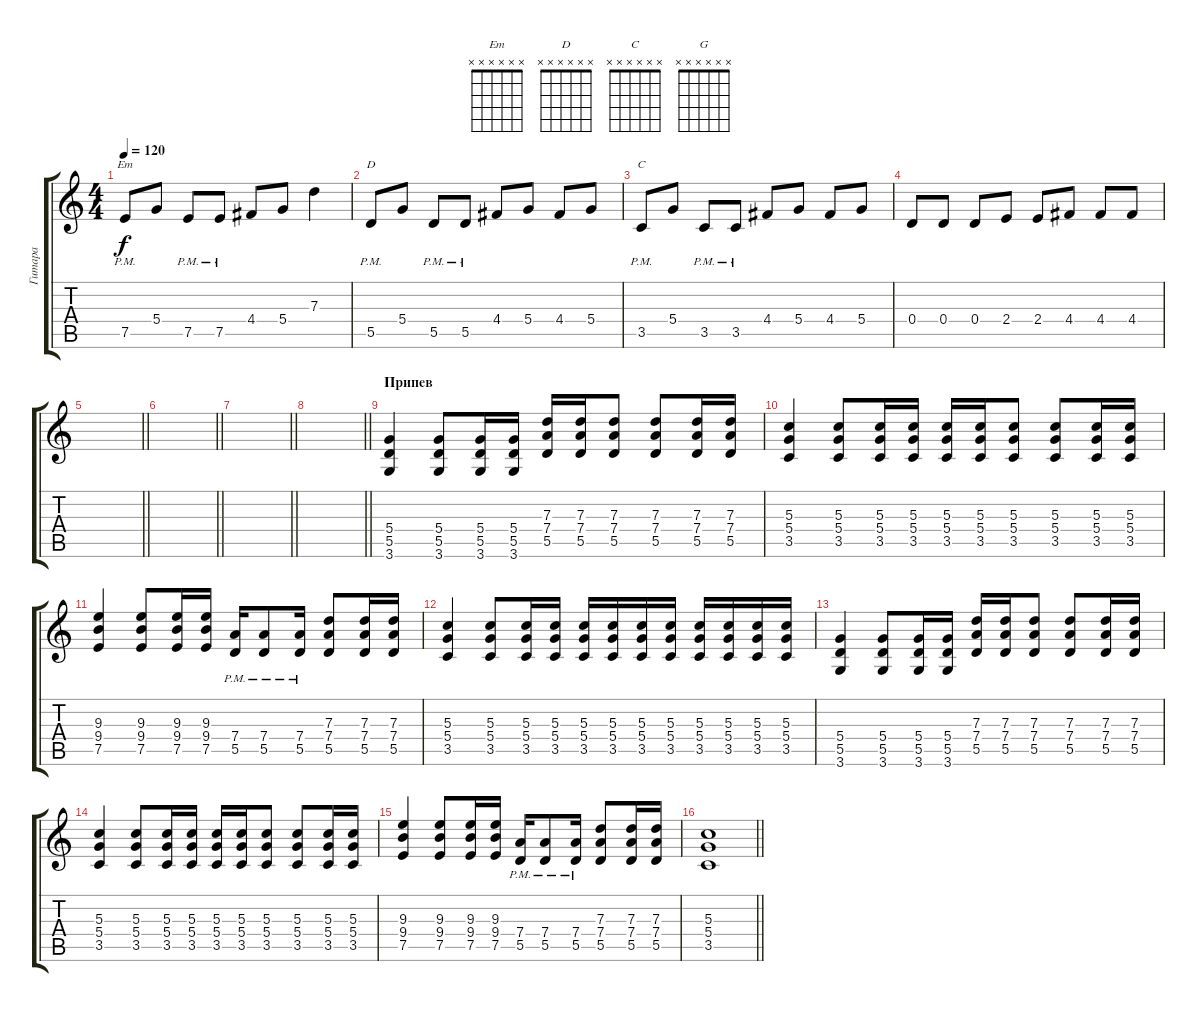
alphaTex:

\track ("Гитара" "Гитара") {instrument overdrivenguitar}
\staff {score tabs}
\tuning (E4 B3 G3 D3 A2 E2) {hide}
\chord ("Em" x x x x x x)
\chord ("D" x x x x x x)
\chord ("C" x x x x x x)
\chord ("G" x x x x x x)
\ts (4 4)
\tempo 120
\clef g2
\ks c
7.5{pm}.8{ch "Em" dy f} 5.4.8 7.5{pm}.8 7.5{pm}.8 4.4.8 5.4.8 7.3.4 |
5.5{pm}.8{ch "D"} 5.4.8 5.5{pm}.8 5.5{pm}.8 4.4.8 5.4.8 4.4.8 5.4.8 |
3.5{pm}.8{ch "C"} 5.4.8 3.5{pm}.8 3.5{pm}.8 4.4.8 5.4.8 4.4.8 5.4.8 |
0.4.8 0.4.8 0.4.8 2.4.8 2.4.8 4.4.8 4.4.8 4.4.8 |
\barLineRight lightlight
|
\barLineRight lightlight
|
\barLineRight lightlight
|
\barLineRight lightlight
|
\section ("" "Припев")
(5.4 5.5 3.6).4 (5.4 5.5 3.6).8 (5.4 5.5 3.6).16 (5.4 5.5 3.6).16 (7.3 7.4 5.5).16 (7.3 7.4 5.5).16 (7.3 7.4 5.5).8 (7.3 7.4 5.5).8 (7.3 7.4 5.5).16 (7.3 7.4 5.5).16 |
(5.3 5.4 3.5).4 (5.3 5.4 3.5).8 (5.3 5.4 3.5).16 (5.3 5.4 3.5).16 (5.3 5.4 3.5).16 (5.3 5.4 3.5).16 (5.3 5.4 3.5).8 (5.3 5.4 3.5).8 (5.3 5.4 3.5).16 (5.3 5.4 3.5).16 |
(9.3 9.4 7.5).4 (9.3 9.4 7.5).8 (9.3 9.4 7.5).16 (9.3 9.4 7.5).16 (7.4{pm} 5.5{pm}).16 (7.4{pm} 5.5{pm}).8 (7.4{pm} 5.5{pm}).16 (7.3 7.4 5.5).8 (7.3 7.4 5.5).16 (7.3 7.4 5.5).16 |
(5.3 5.4 3.5).4 (5.3 5.4 3.5).8 (5.3 5.4 3.5).16 (5.3 5.4 3.5).16 (5.3 5.4 3.5).16 (5.3 5.4 3.5).16 (5.3 5.4 3.5).16 (5.3 5.4 3.5).16 (5.3 5.4 3.5).16 (5.3 5.4 3.5).16 (5.3 5.4 3.5).16 (5.3 5.4 3.5).16 |
(5.4 5.5 3.6).4 (5.4 5.5 3.6).8 (5.4 5.5 3.6).16 (5.4 5.5 3.6).16 (7.3 7.4 5.5).16 (7.3 7.4 5.5).16 (7.3 7.4 5.5).8 (7.3 7.4 5.5).8 (7.3 7.4 5.5).16 (7.3 7.4 5.5).16 |
(5.3 5.4 3.5).4 (5.3 5.4 3.5).8 (5.3 5.4 3.5).16 (5.3 5.4 3.5).16 (5.3 5.4 3.5).16 (5.3 5.4 3.5).16 (5.3 5.4 3.5).8 (5.3 5.4 3.5).8 (5.3 5.4 3.5).16 (5.3 5.4 3.5).16 |
(9.3 9.4 7.5).4 (9.3 9.4 7.5).8 (9.3 9.4 7.5).16 (9.3 9.4 7.5).16 (7.4{pm} 5.5{pm}).16 (7.4{pm} 5.5{pm}).8 (7.4{pm} 5.5{pm}).16 (7.3 7.4 5.5).8 (7.3 7.4 5.5).16 (7.3 7.4 5.5).16 |
\barLineRight lightlight
(5.3 5.4 3.5).1
